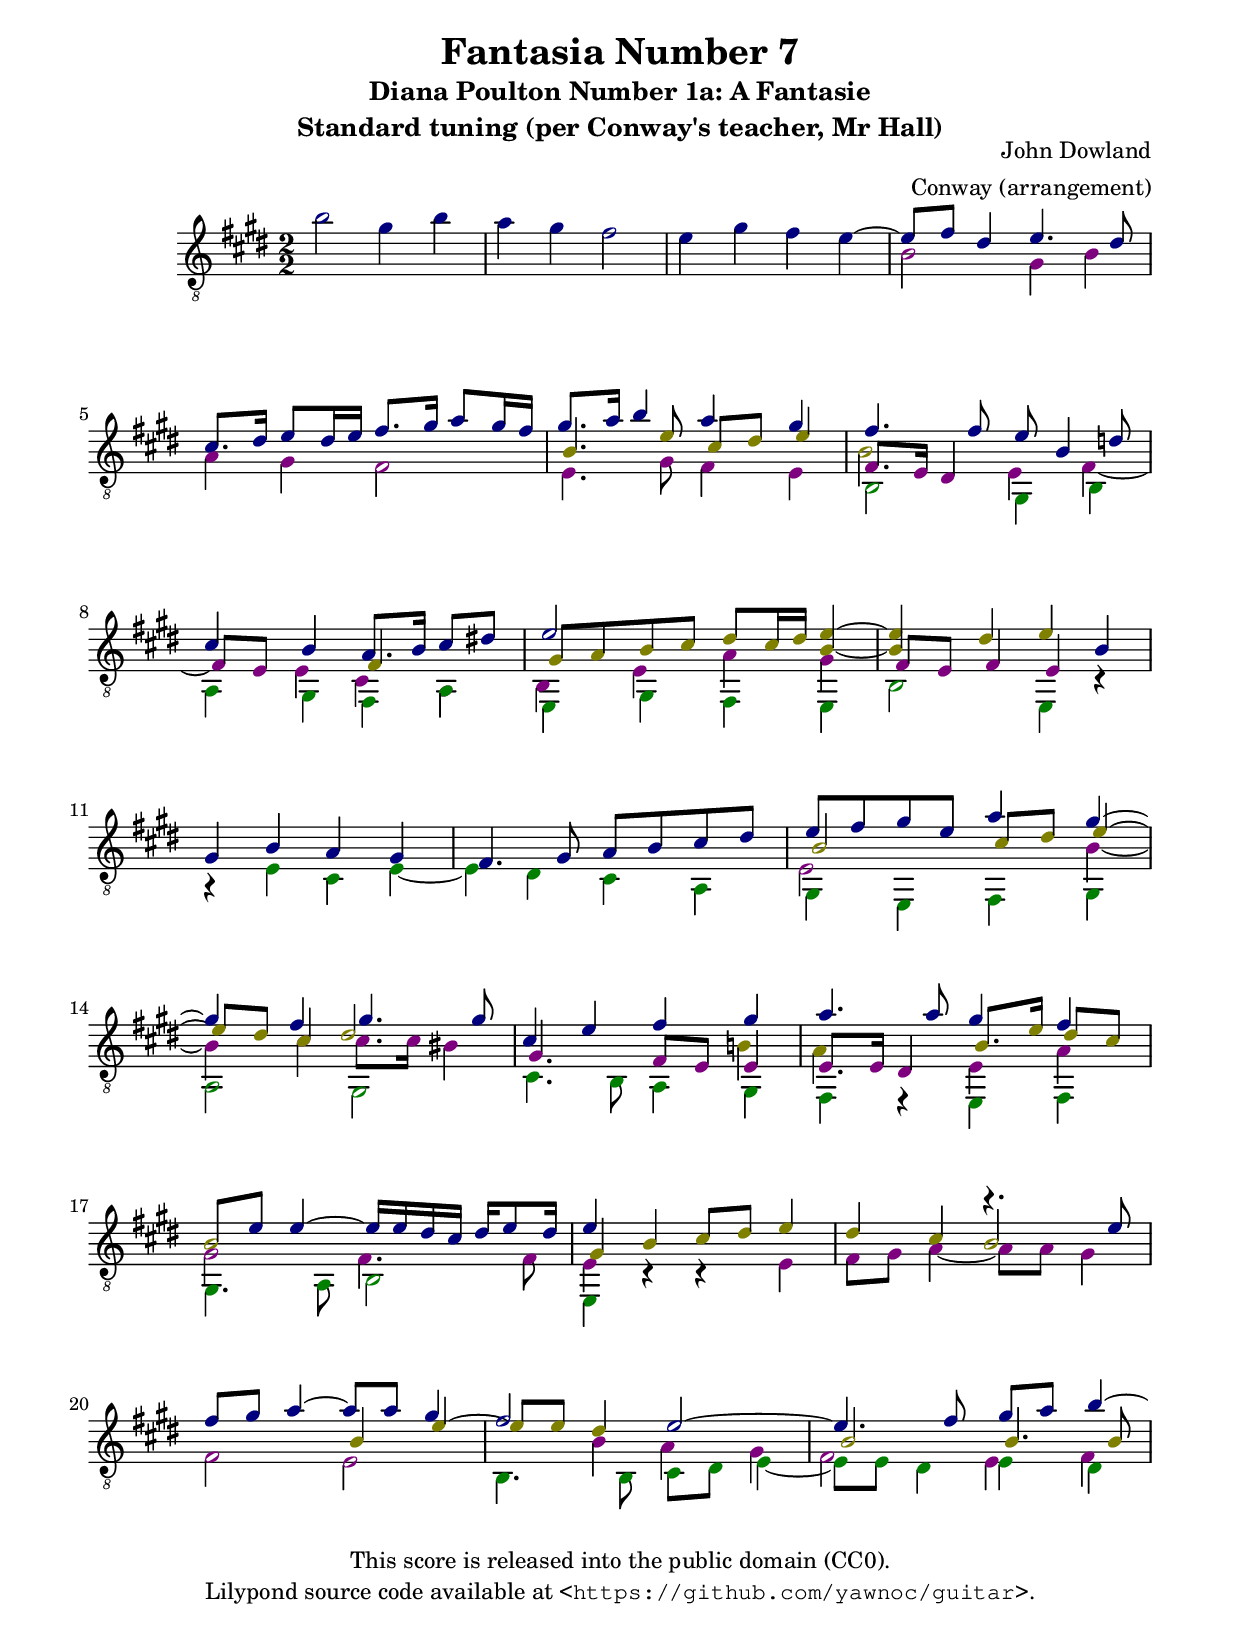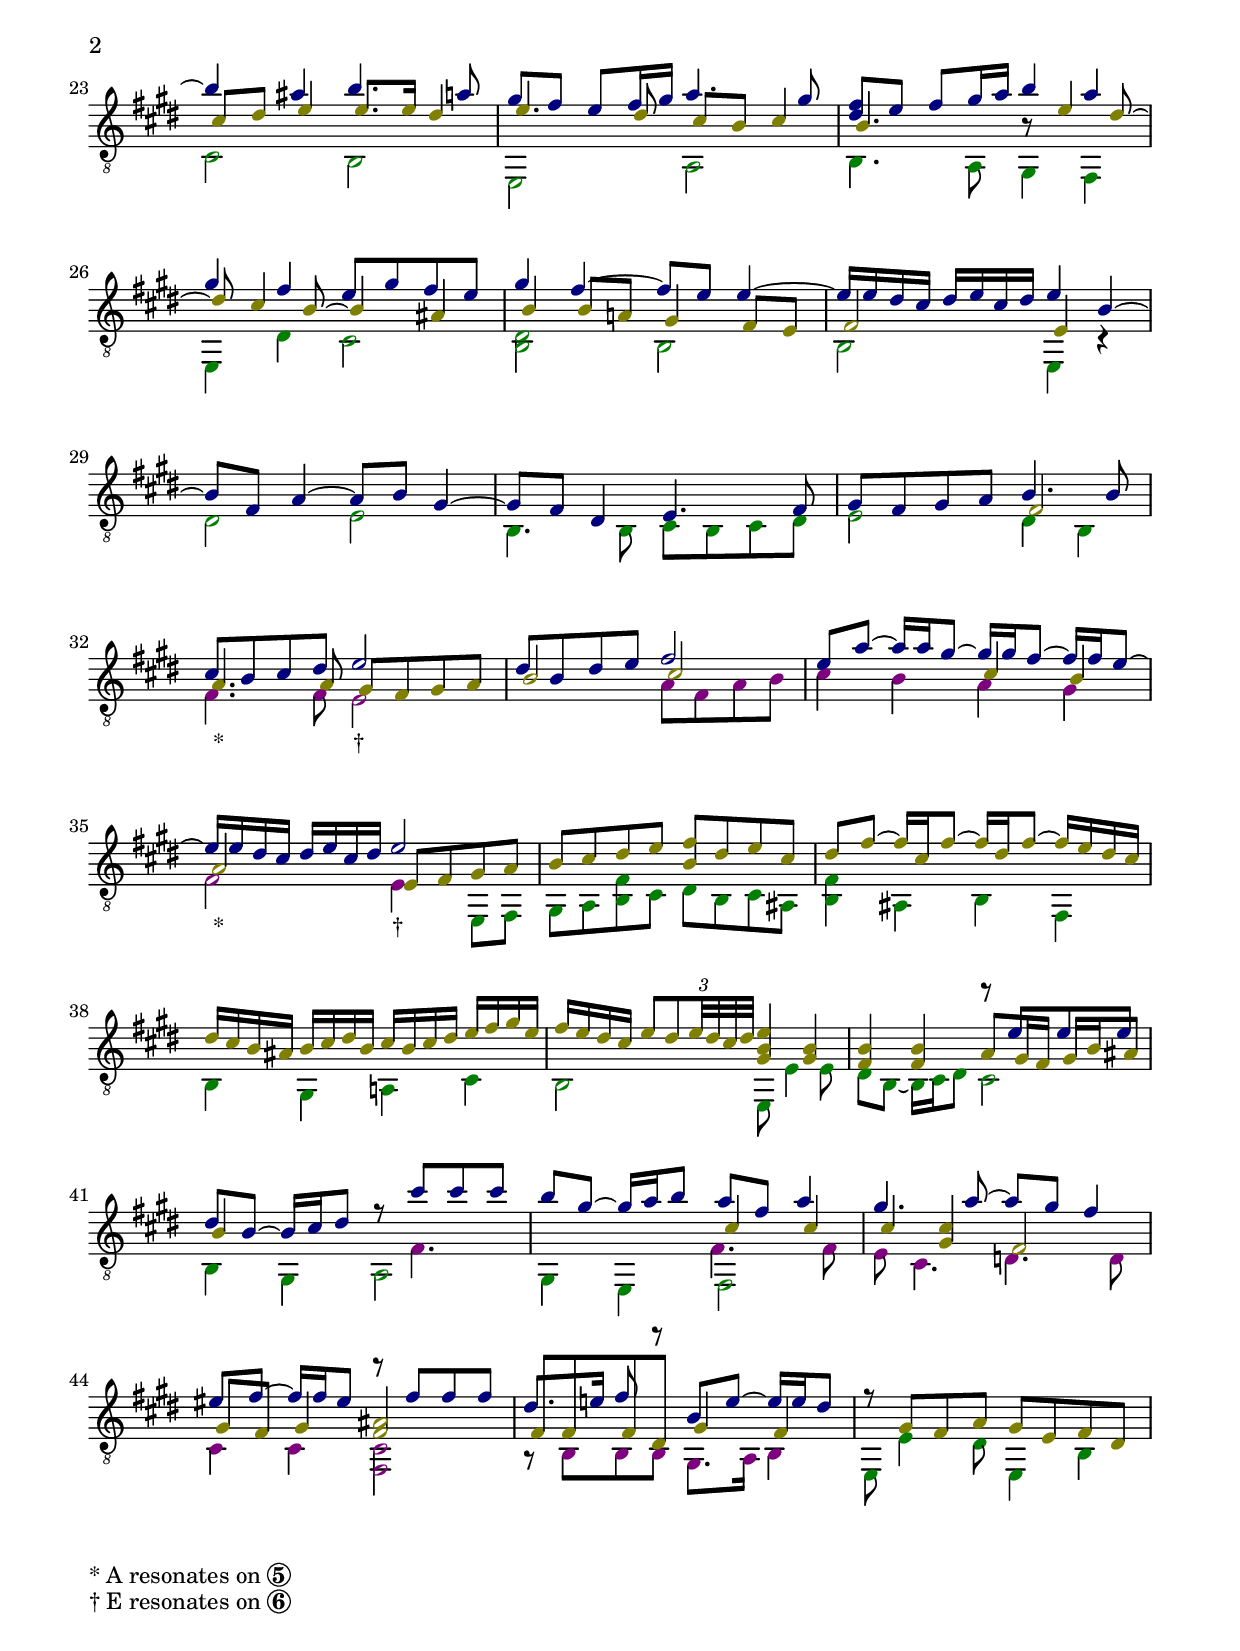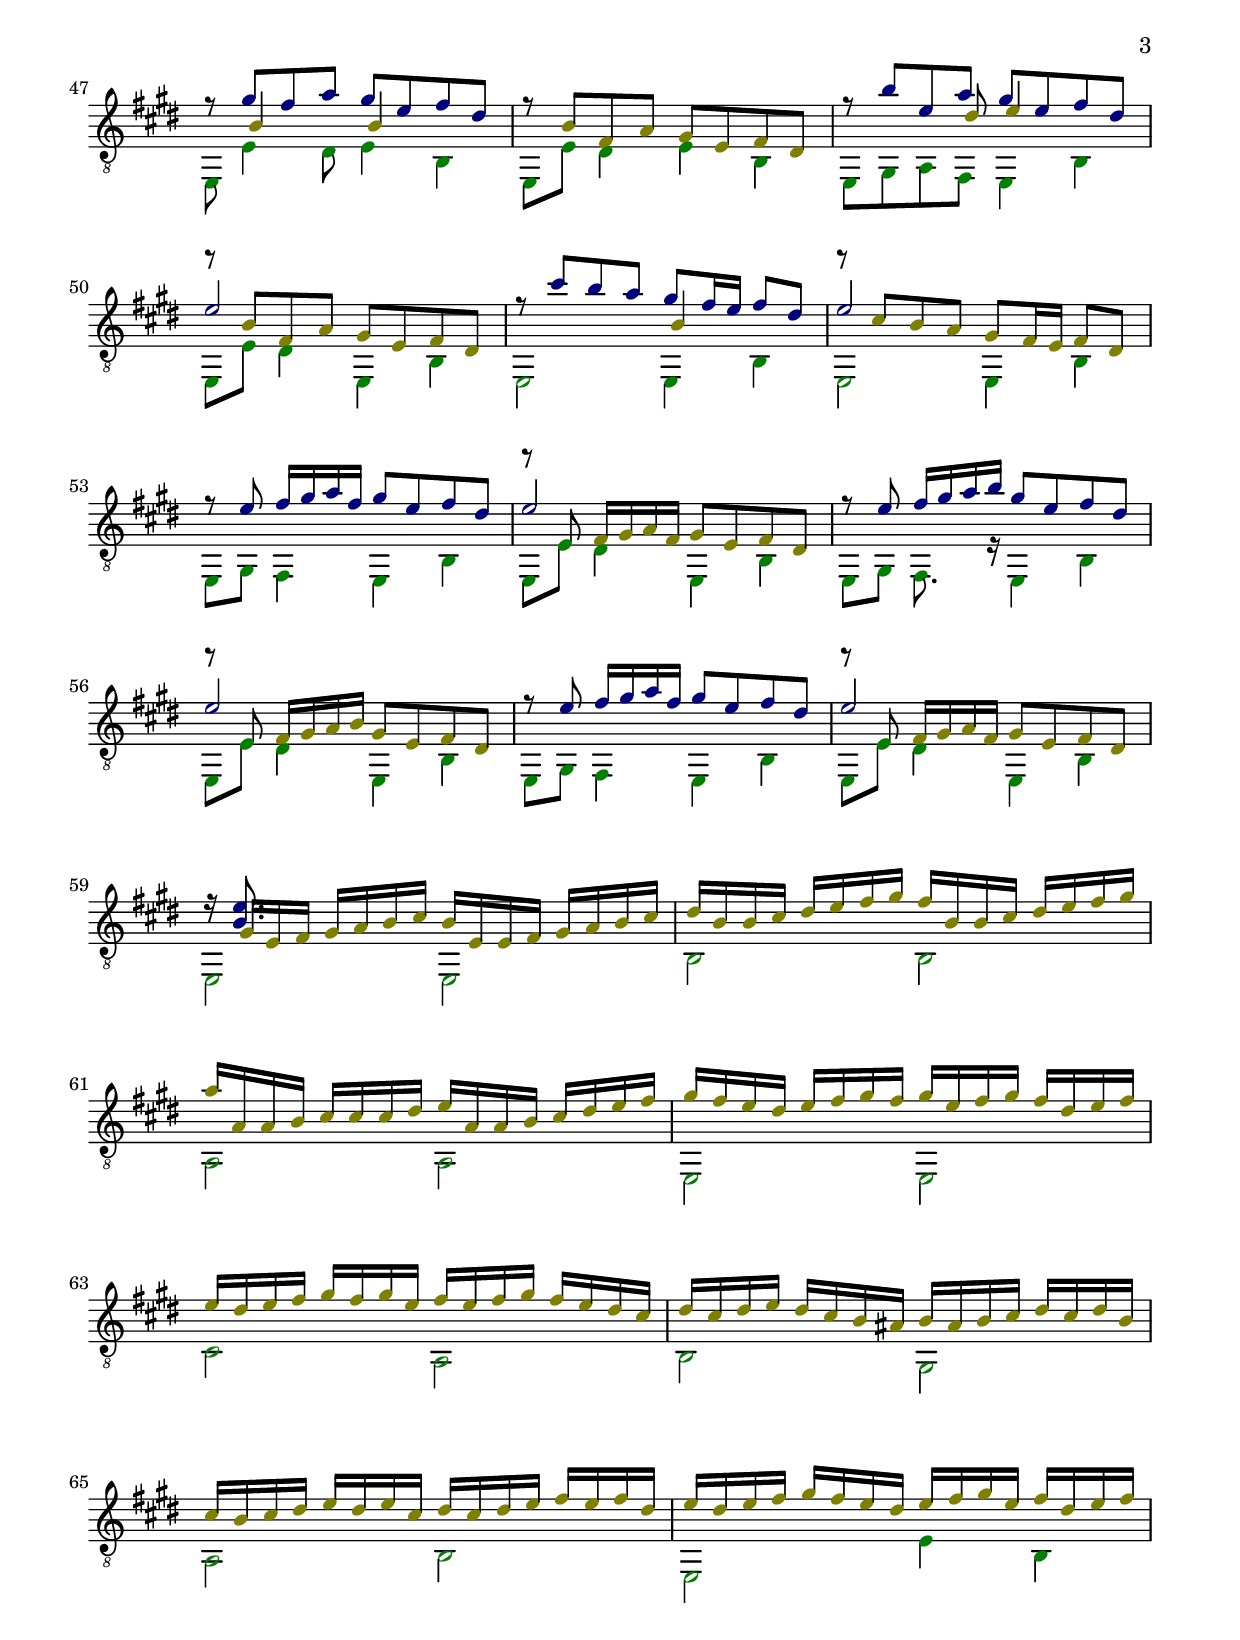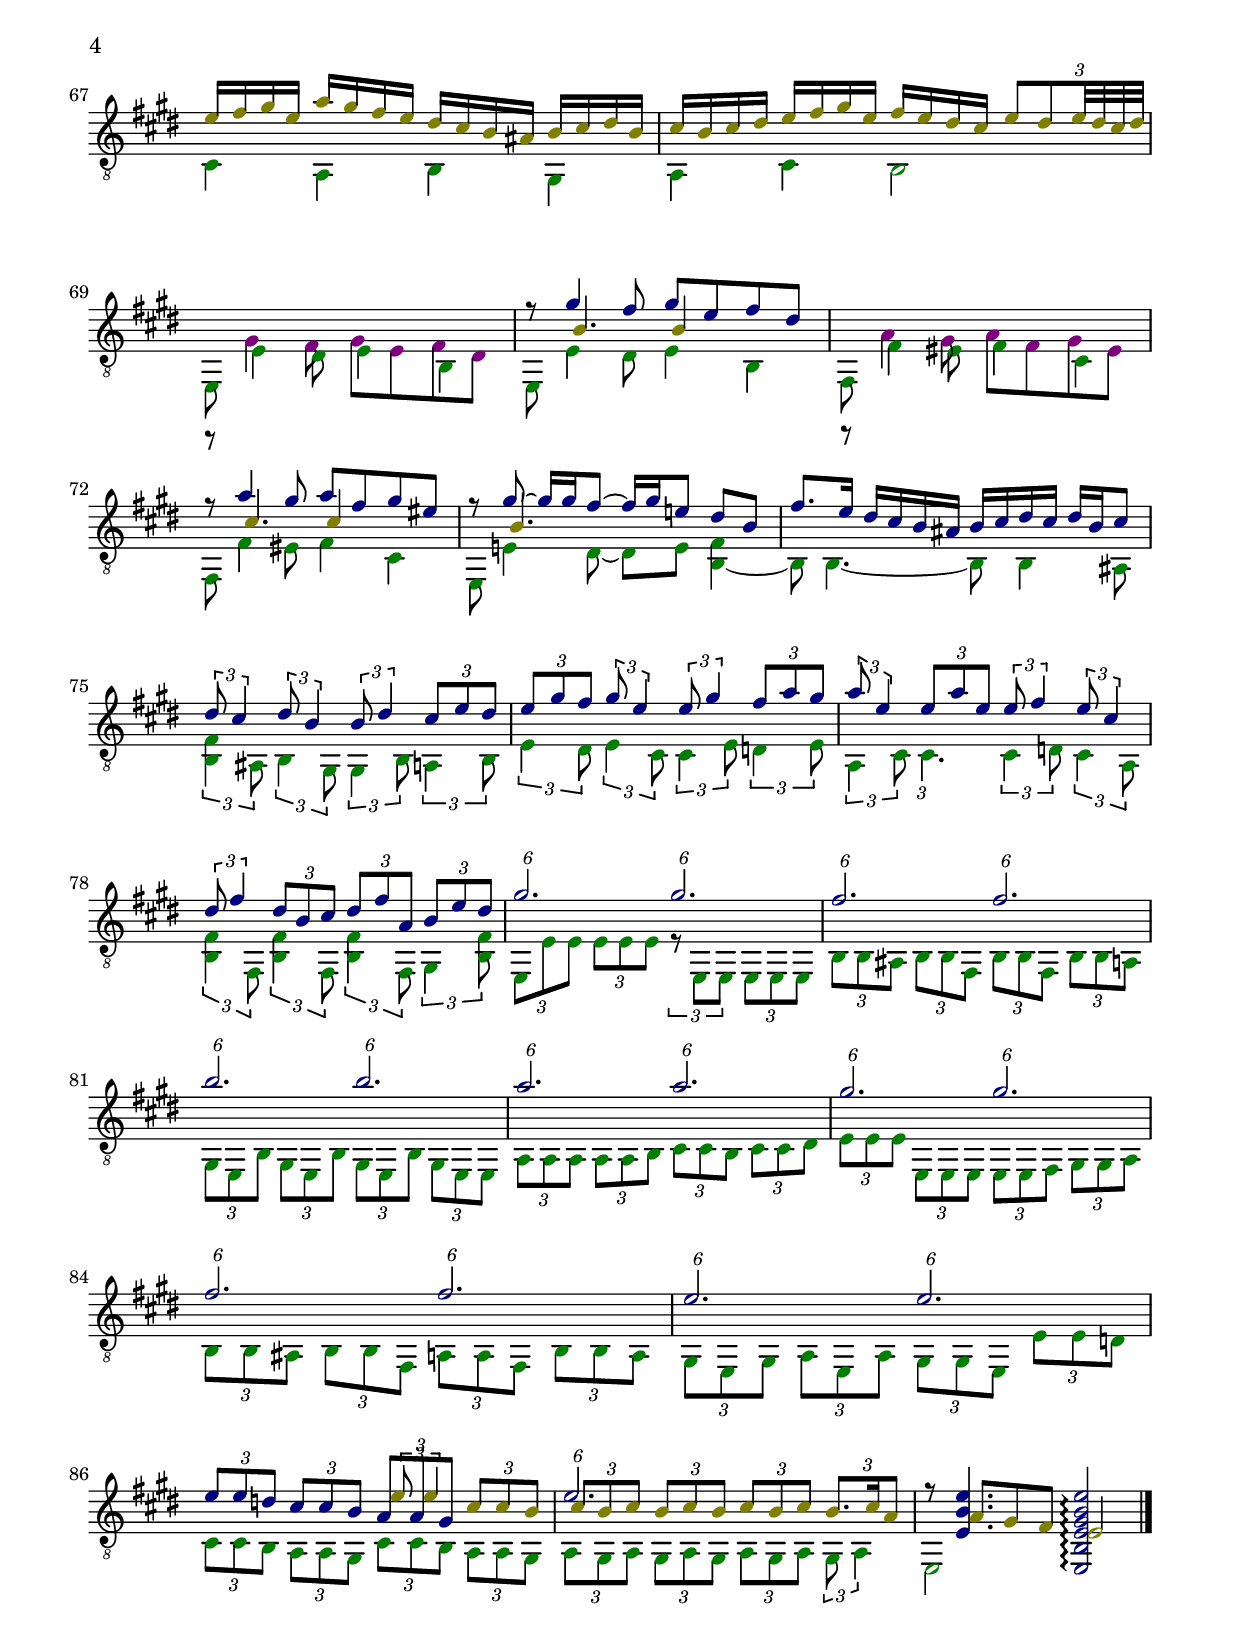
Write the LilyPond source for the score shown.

\version "2.18.2"


%%%%%%%%%%%%%%%%%%%%%%%%%%%%%%%%%%%%%%%%%%%%%%%%%%%%%%%%%%%%%%%%
% General
%%%%%%%%%%%%%%%%%%%%%%%%%%%%%%%%%%%%%%%%%%%%%%%%%%%%%%%%%%%%%%%%

\paper {
  top-margin = 1.5\cm
  left-margin = 1.5\cm
  right-margin = 1.5\cm
  bottom-margin = 1.5\cm
  ragged-last-bottom = ##f
  footnote-separator-markup = \markup { \vspace #1.5 }
}

globalSettings = {
  \accidentalStyle modern
  \compressFullBarRests
  \mergeDifferentlyHeadedOn
  \mergeDifferentlyDottedOn
  \numericTimeSignature
  \pointAndClickOff
  \override TextScript.extra-offset = #'(0 . 0.7)
  \override Score.FootnoteItem.annotation-line = ##f
}

origin-url = "https://github.com/yawnoc/guitar"

\header {
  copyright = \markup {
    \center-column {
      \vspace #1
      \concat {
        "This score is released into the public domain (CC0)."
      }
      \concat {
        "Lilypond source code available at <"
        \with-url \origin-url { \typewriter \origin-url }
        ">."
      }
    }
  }
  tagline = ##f
}

triplet = #(define-music-function
  (parser location music) (ly:music?)
  #{
    \tuplet 3/2 { $music }
  #}
)

tripletDuple = #(define-music-function
  (parser location music) (ly:music?)
  #{
    \tuplet 6/4 { $music }
  #}
)

overrideBeamedStemLengths = #(define-scheme-function
  (parser location lengths) (list?)
  #{
    \override Stem.details.beamed-lengths = $lengths
  #}
)
revertBeamedStemLengths = { \revert Stem.details.beamed-lengths }

overrideBeamVerticalPositions = #(define-scheme-function
  (parser location positions) (pair?)
  #{
    \override Beam.positions = $positions
  #}
)

%%%%%%%%%%%%%%%%%%%%%%%%%%%%%%%%%%%%%%%%%%%%%%%%%%%%%%%%%%%%%%%%
% Semantic bar lines
%%%%%%%%%%%%%%%%%%%%%%%%%%%%%%%%%%%%%%%%%%%%%%%%%%%%%%%%%%%%%%%%

barLineGoto = { \bar "||" }
barLineKeyChange = { \bar "||" }
barLineEnd = { \bar "|." }

%%%%%%%%%%%%%%%%%%%%%%%%%%%%%%%%%%%%%%%%%%%%%%%%%%%%%%%%%%%%%%%%
% Guitar notation
%%%%%%%%%%%%%%%%%%%%%%%%%%%%%%%%%%%%%%%%%%%%%%%%%%%%%%%%%%%%%%%%

stringNumbersAbove = { \set stringNumberOrientations = #'(up) }
stringNumbersBelow = { \set stringNumberOrientations = #'(down) }

fingeringAbove = { \set fingeringOrientations = #'(up) }
fingeringBelow = { \set fingeringOrientations = #'(down) }
fingeringAleft = { \set fingeringOrientations = #'(left) }
fingeringAright = { \set fingeringOrientations = #'(right) }

startGraceMusic = {
  <>(
  \override Fingering.font-size = -6
}
stopGraceMusic = {
  \revert Fingering.font-size
  <>)
}

overrideHorizontalShift = #(define-scheme-function
  (parser location distance) (number?)
  #{
    \override NoteColumn.force-hshift = $distance
  #}
)
revertHorizontalShift = { \revert NoteColumn.force-hshift }

barreSpan = #(define-music-function
  (parser location label offsetPair music)
  (string? (pair? (cons 0 0)) ly:music?)
  (let
    (
      (elements (extract-named-music music '(NoteEvent EventChord)))
    )
    (if
      (pair? elements)
      (let
        (
          (first-element (first elements))
          (last-element (last elements))
        )
        (set!
          (ly:music-property first-element 'articulations)
          (cons
            (make-music 'TextSpanEvent 'span-direction -1)
            (ly:music-property first-element 'articulations)
          )
        )
        (set!
          (ly:music-property last-element 'articulations)
          (cons
            (make-music 'TextSpanEvent 'span-direction 1)
            (ly:music-property last-element 'articulations)
          )
        )
      )
    )
  )
  #{
    \once \override TextSpanner.font-shape = #'upright
    \once \override TextSpanner.style = #'line
    \once \override TextSpanner.extra-offset = #offsetPair
    \once \override TextSpanner.bound-details = #`(
      (left
        (text . ,#{ \markup { \raise #-0.7 { #label \hspace #0.7 }} #})
        (Y . 0)
        (padding . -0.8)
        (attach-dir . -2)
      )
      (right
        (text . ,#{ \markup { \draw-line #'(0 . -1.3) } #}) ;; draw hook
        (Y . 0)
        (padding . -0.5)
        (attach-dir . 2)
      )
    )
    \once \override TextSpanner #'after-line-breaking = #(lambda (grob)
      (let*
        (
          (originalGrob (ly:grob-original grob))
          (splitGrobs (ly:spanner-broken-into originalGrob))
        )
        (if
          (and
            (>= (length splitGrobs) 2)
            (not (eq? (car (last-pair splitGrobs)) grob))
          )
          (begin
            (ly:grob-set-nested-property! grob
              '(bound-details right text)
              #{ \markup { \draw-line #'(0 . 0) } #} ;; suppress draw hook
            )
            (ly:grob-set-property! grob
              'extra-offset
              (cons
                (car offsetPair)
                (+ (cdr offsetPair) 0.7) ;; correction for suppressed hook
              )
            )
            (ly:grob-set-nested-property! grob
              '(bound-details right padding)
              #'-3 ;; increase spanner length
            )
          )
        )
      )
    )
    $music
  #}
)

barre = #(define-scheme-function
  (parser location label) (string?)
  #{
    \markup {
      \center-align {
        \hspace #0.7
        $label
      }
    }
  #}
)

nudgeNextBarre = #(define-scheme-function
  (parser location distance) (number?)
  #{
    \once \override TextScript.X-offset = $distance
  #}
)

position = #(define-scheme-function
  (parser location label) (string?)
  #{
    \markup {
      \center-align {
        \hspace #0.5
        $label
      }
    }
  #}
)

#(define-markup-command
  (markupString layout properties stringNumber) (markup?)
  (interpret-markup layout properties
    #{
      \markup \circle { \bold #stringNumber }
    #}
  )
)

#(define-markup-command
  (resonatesOn layout properties note stringNumber) (markup? markup?)
  (interpret-markup layout properties
    #{
      \markup { #note "resonates on" \markupString #stringNumber }
    #}
  )
)

%%%%%%%%%%%%%%%%%%%%%%%%%%%%%%%%%%%%%%%%%%%%%%%%%%%%%%%%%%%%%%%%
% Goto statements
%%%%%%%%%%%%%%%%%%%%%%%%%%%%%%%%%%%%%%%%%%%%%%%%%%%%%%%%%%%%%%%%

overrideGotoVisibility = {
  \once \override Score.RehearsalMark #'break-visibility = #'#(#t #t #f)
}

makeGotoMark = #(define-scheme-function
  (parser location label) (string?)
  #{
    \mark \markup { \small \italic $label }
  #}
)

simultaneousMarkSeparator = {
  \cadenzaOn
    s1073741824 % stupid, but works
  \cadenzaOff
}

coda = {
  \overrideGotoVisibility
  \mark \markup { \musicglyph #"scripts.coda" }
}

fine = {
  \overrideGotoVisibility
  \makeGotoMark Fine
}

dcAlCoda = {
  \overrideGotoVisibility
  \makeGotoMark "D.C. al Coda"
}

dcAlFine = {
  \overrideGotoVisibility
  \makeGotoMark "D.C. al Fine"
}

toCoda = {
  \overrideGotoVisibility
  \makeGotoMark "to Coda"
}



\header {
  title = "Fantasia Number 7"
  subtitle = \markup {
    \center-column {
      "Diana Poulton Number 1a: A Fantasie"
      "Standard tuning (per Conway's teacher, Mr Hall)"
    }
  }
  composer = "John Dowland"
  arranger = "Conway (arrangement)"
}


initialSignatures = {
  \clef "treble_8"
  \key e \major
  \time 2/2
  \set Timing.beamExceptions = #'()
  \set Timing.baseMoment = #(ly:make-moment 1/4)
  \set Timing.beatStructure = #'(1 1 1 1)
  \set Timing.beamExceptions = #'(
    (
      end
        .
      (
        ((1 . 8) . (4 4)) ;; quavers by fours
        ((1 . 12) . (3 3 3 3)) ;; anything shorter by beat
      )
    )
  )
}


highVoiceMusic = {
  
  \override NoteHead.color = #darkblue
  
  % Main theme high
  \barNumberCheck #1
  \relative c'' {
    \stemDown
    b2 gis4 b |
    a gis fis2 |
    e4 gis fis e~ |
    \stemUp
    e8 fis dis4 e4. dis8 |
    cis8. dis16 e8 dis16 e fis8. gis16 a8 gis16 fis |
    gis8. a16 b4 a gis |
    fis4. fis8 e8 b4 d8 |
    cis4 b a8. b16 cis8 dis |
    e2 s2 |
    s2 s4
  }
  
  % Main theme low
  \barNumberCheck #10
  \relative c' {
    b4 |
    gis b a gis |
    fis4. gis8 a b cis dis |
    e fis gis e a4 gis~ |
    gis
      \shiftOn
        \once \overrideHorizontalShift #-0.5
        fis
      \shiftOff
      \once \overrideHorizontalShift #0.5 gis4. gis8 |
    \once \overrideHorizontalShift #-0.25 cis,4 e fis gis |
    a4. a8 gis4 fis |
    \once \hide NoteHead b,8 e e4~ e16 e dis cis dis16 e8 dis16 |
    e4
  }
  
  % Tee-tee taa high
  \barNumberCheck #18
  \relative c'' {
    s4 s2 |
    s2 c4.\rest e,8 |
    fis8 gis a4~ a8 a gis4 |
    fis2 e2~ |
    e4. fis8 gis8 a b4~ |
    b ais b4. a8 |
    gis8 fis e8 fis16 gis a4. gis8 |
    <fis dis>8 e fis8 gis16 a b4 a |
    gis fis e8 gis fis e |
    gis4 fis~ fis8 e e4~ |
    e16 e dis cis dis e cis dis e4
  }
  
  % Tee-tee taa low
  \barNumberCheck #28
  \relative c' {
    b4~ |
    b8 fis a4~ a8 b gis4~ |
    gis8 fis dis4 e4. fis8 |
    gis fis gis a b4. b8 |
    cis b cis dis e2 |
    dis8 b dis e fis2 |
    e8 a~ a16 a gis8~ gis16 gis fis8~ fis16 fis e8~ |
    e16 e dis cis dis e cis dis e2 |
  }
  
  % Ascending scale
  \barNumberCheck #36
  {
    s1 * 3 |
    s2
  }
  
  % Tee-tee-tee
  \barNumberCheck #39
  \relative c' {
    s2 |
    s2 r8 e e e |
    dis b~ b16 cis dis8 r8 cis' cis cis |
    b8 gis~ gis16 a b8 a8 fis a4 |
    gis4. a8~ a gis fis4 |
    eis8 fis~ fis16 fis eis8 r8 fis fis fis |
    dis8. e16 fis8 r b,8 e~ e16 e dis8 |
  }
  
  % Majestic theme
  \barNumberCheck #46
  \relative c'' {
    s1 |
    r8 gis fis a gis e fis dis |
    s1 |
    r8 b' e, a gis e fis dis |
    e2 s2 |
    r8 cis' b a gis8 fis16 e fis8 dis |
    e2 s2 |
    r8 e fis16 gis a fis gis8 e fis dis |
    e2 s2 |
    r8 e fis16 gis a b gis8 e fis dis |
    e2 s2 |
    r8 e fis16 gis a fis gis8 e fis dis |
    e2 s2 |
  }
  
  % Scale runs
  \barNumberCheck #59
  \relative c' {
    r16 <e b>8. s4 s2 |
    s1 * 9 |
  }
  
  % Majestic interlude
  \barNumberCheck #69
  \relative c'' {
    s1 |
    r8 gis4 fis8 gis e fis dis |
    s1 |
    r8 a'4 gis8 a fis gis eis |
    r8 gis~ gis16 gis fis8~ fis16 gis e8 dis b |
    fis'8. e16 dis cis b ais
      b16 cis dis cis dis b cis8 |
  }
  
  % Triple runs
  \barNumberCheck #75
  \relative c' {
    \triplet { dis8 cis4 } \triplet { dis8 b4 }
      \triplet { b8 dis4 } \triplet { cis8 e dis } |
    \triplet { e8 gis fis } \triplet { gis8 e4 }
      \triplet { e8 gis4 } \triplet { fis8 a gis } |
    \triplet { a8 e4 } \triplet { e8 a e }
      \triplet { e8 fis4 } \triplet { e8 cis4 } |
    \triplet { dis8 fis4 } \triplet { dis8 b cis }
      \triplet { dis8 fis a, } \triplet { b e dis } |
    \tripletDuple { gis2. } \tripletDuple { gis } |
    \tripletDuple { fis } \tripletDuple { fis } |
    \tripletDuple { b } \tripletDuple { b } |
    \tripletDuple { a } \tripletDuple { a } |
    \tripletDuple { gis } \tripletDuple { gis } |
    \tripletDuple { fis } \tripletDuple { fis } |
    \tripletDuple { e } \tripletDuple { e } |
    \triplet { e8 e d } \triplet { cis cis b }
      \triplet { a a gis } s4 |
    \tripletDuple { e'2. } s2 |
  }
  
  % Finishing chords
  \barNumberCheck #88
  \relative c {
    r8 <e b' e>4.
      <e, b' e gis b e>2 \arpeggio
      \barLineEnd
  }
  
}


lowVoiceMusic = {
  
  \override NoteHead.color = #darkgreen
  
  % Main theme high
  \barNumberCheck #1
  \relative c {
    s1 * 6 |
    b2 gis4 b |
    a gis fis a |
    e gis fis e |
    b'2 e,4
  }
  
  % Main theme low
  \barNumberCheck #10
  \relative c {
    r4 |
    r4 e cis e~ |
    e dis cis a |
    gis e fis gis |
    a2 gis |
    cis4. b8 a4 gis |
    fis r e fis |
    gis4. a8 b2 |
    e,4
  }
  
  % Tee-tee taa high
  \barNumberCheck #18
  \relative c {
    s4 s4 s4 |
    s1 * 2 |
    b4. b8 cis8 dis e4~ |
    e8 e dis4 e4 dis |
    cis2 b |
    e, a |
    b4. a8 gis4 fis |
    e dis' cis2 |
    <b dis> b |
    b e,4
  }
  
  % Tee-tee taa low
  \barNumberCheck #28
  \relative c {
    r4 |
    dis2 e |
    b4. b8 cis b cis dis |
    e2 dis4 b |
    s1 * 3 |
    s2
  }
  
  % Ascending scale
  \barNumberCheck #35
  \relative c, {
    s4 e8 fis |
    gis a <b fis'> cis dis b cis ais |
    <b fis'>4 ais b fis |
    b gis a cis |
    b2
  }
  
  % Tee-tee-tee
  \barNumberCheck #39
  \relative c, {
    e8 e'4 e8 |
    dis8 b~ b16 cis dis8 cis2 |
    b4 gis a2 |
    gis4 e fis2 |
    s1 * 3 |
  }
  
  % Majestic theme
  \barNumberCheck #46
  \relative c, {
    e8 e'4 dis8 e,4 b' |
    e,8 e'4 dis8 e4 b |
    e,8 e' dis4 e b |
    e,8 gis a fis e4 b' |
    e,8 e' dis4 e, b' |
    e,2 e4 b' |
    e,2 e4 b' |
    e,8 gis fis4 e b' |
    e,8 e' dis4 e, b' |
    e,8[ gis] fis8. r16 e4 b' |
    e,8 e' dis4 e, b' |
    e,8 gis fis4 e b' |
    e,8 e' dis4 e, b' |
  }
  
  % Scale runs
  \barNumberCheck #59
  \relative c, {
    e2 e |
    b' b |
    a a |
    e e |
    cis' a |
    b gis |
    a b |
    e, e'4 b |
    cis a b gis |
    a cis b2 |
  }
  
  % Majestic interlude
  \barNumberCheck #69
  \relative c, {
    e8 e'4 dis8 e4 b |
    e,8 e'4 dis8 e4 b |
    fis8 fis'4 eis8 fis4 cis |
    fis,8 fis'4 eis8 fis4 cis |
    e,8 e'4 dis8~ dis e <b~ fis'>4 |
    b8 b4.~ b8 b4 ais8 |
  }
  
  % Triple runs
  \barNumberCheck #75
  \relative c {
    \triplet { <b fis'>4 ais8 } \triplet { b4 gis8 }
      \triplet { gis4 b8 } \triplet { a4 b8 } |
    \triplet { e4 dis8 } \triplet { e4 cis8 }
      \triplet { cis4 e8 } \triplet { d4 e8 } |
    \triplet { a,4 cis8 } \triplet { cis4. }
      \triplet { cis4 d8 } \triplet { cis4 a8 } |
    \triplet { <b fis'>4 fis8 } \triplet { <b fis'>4 fis8 }
      \triplet { <b fis'>4 fis8 } \triplet { gis4 <b fis'>8 } |
    \triplet { e,8 e' e } \triplet { e e e }
      \triplet { r e, e } \triplet { e e e } |
    \triplet { b' b ais } \triplet { b b fis }
      \triplet { b b fis } \triplet { b b a } |
    \triplet { gis e b' } \triplet { gis e b' }
      \triplet { gis e b' } \triplet { gis e e } |
    \triplet { a a a } \triplet { a a b }
      \triplet { cis cis b } \triplet { cis cis dis } |
    \triplet { e e e } \triplet { e, e e }
      \triplet { e e fis } \triplet { gis gis a } |
    \triplet { b b ais } \triplet { b b fis }
      \triplet { a a fis } \triplet { b b a } |
    \triplet { gis e gis } \triplet { a e a }
      \triplet { gis gis e } \triplet { e' e d } |
    \triplet { cis cis b } \triplet { a a gis }
      \triplet { cis cis b } \triplet { a a gis } |
    \triplet { a gis a } \triplet { gis a gis }
      \triplet { a gis a } \triplet { gis8 a4 } |
  }
  
  % Finishing chords
  \barNumberCheck #88
  \relative c, {
    e2 s2 |
  }
  
}


upperMiddleVoiceMusic = {
  
  \override NoteHead.color = #darkyellow
  
  % Main theme high
  \barNumberCheck #1
  \relative c' {
    s1 * 5 |
    \once \overrideHorizontalShift #0.4 b4. e8 cis8 dis e4 |
    \stemDown
    b2 s2 |
    \stemUp
    s2 fis4 s4 |
    gis8 a b cis dis8 cis16 \shiftOff dis <e~ b_~>4 |
    <e b> dis e
    \shiftOn
  }
  
  % Main theme low
  \barNumberCheck #10
  \relative c' {
    s4 |
    s1 * 2 |
    b2 cis8 dis e4~ |
    e8 dis
      \shiftOff cis4 \shiftOn
      \once \overrideHorizontalShift #-0.75 dis2 |
    s2 s4 \stemDown b4 |
    a4 s4 \stemUp b8. e16 dis8 cis |
      \once \overrideHorizontalShift #-0.07
      \once \hide Stem
        b2
      s2 |
    gis4
  }
  
  % Tee-tee taa high
  \barNumberCheck #18
  \relative c' {
    b4 cis8 dis e4 |
    dis4 cis b2 |
    s2 b4 e~ |
    e8 e dis4 s2 |
    b2 b4. b8 |
    cis8 dis e4 e8. e16 dis4 |
    e4. dis8 cis8 b cis4 |
    b4. s8 b8\rest e4 dis8~ |
    dis8 cis4 b8~ b4 ais |
    b4 b8 a gis4 fis8 e |
    fis2 e4
  }
  
  % Tee-tee taa low
  \barNumberCheck #28
  \relative c {
    s4 |
    s1 * 2 |
    s2 fis2 |
    \footnote "*" #'(0 . -4) \markup { "*" \resonatesOn A 5 }
    a4. a8 gis fis gis a |
    b2 cis |
    s2 cis4 b |
    \footnote "*" #'(0 . -4) \markup { }
    a2
  }
  
  % Ascending scale
  \barNumberCheck #35
  \relative c {
    e8 fis gis a |
    b cis dis e <fis b,> dis e cis |
    dis fis~ fis16 cis fis8~ fis16 dis fis8~ fis16 e dis cis |
    dis cis b ais b cis dis b cis b cis dis e fis gis e |
    fis e dis cis \triplet { e8 dis e32 dis cis dis } <e b gis>4
  }
  
  % Tee-tee-tee
  \barNumberCheck #39
  \relative c' {
    <b gis>4 |
    <b fis> <b fis> a8 gis16 fis gis16 b ais8 |
    b4 s4 s2 |
    s2 cis4 cis |
    cis <cis gis> fis,2 |
    gis8 fis gis4 <ais fis>2 |
    fis8 fis fis dis gis4 fis |
  }
  
  % Majestic theme
  \barNumberCheck #46
  \relative c' {
    r8 gis fis a gis e fis dis |
    s8 b'4 s8 b4 s4 |
    r8 b8 fis a gis e fis dis |
    s4. dis'8 e4 s4 |
    r8 b8 fis a gis e fis dis |
    s2 b'4 s4 |
    r8 cis b a gis8 fis16 e fis8 dis |
    s1 |
    r8 e fis16 gis a fis gis8 e fis dis |
    s1 |
    r8 e fis16 gis a b gis8 e fis dis |
    s1 |
    r8 e fis16 gis a fis gis8 e fis dis |
  }
  
  % Scale runs
  \barNumberCheck #59
  \relative c' {
    s16 gis e fis gis a b cis
      b e, e fis gis a b cis |
    dis b b cis dis e fis gis
      fis b, b cis dis e fis gis |
    a a, a b cis cis cis dis
      e a, a b cis dis e fis |
    gis fis e dis e fis gis fis
      gis e fis gis fis dis e fis |
    e dis e fis gis fis gis e
      fis e fis gis fis e dis cis |
    dis cis dis e dis cis b ais
      b ais b cis dis cis dis b |
    cis b cis dis e dis e cis
      dis cis dis e fis e fis dis |
    e dis e fis gis fis e dis
      e fis gis e
      fis dis e fis |
    e fis gis e
      a gis fis e
      dis cis b ais
      b cis dis b |
    cis b cis dis
      e fis gis e
      fis e dis cis
      \triplet { e8 dis e32 dis cis dis } |
  }
  
  % Majestic interlude
  \barNumberCheck #69
  \relative c' {
    s1 |
    s8 b4. b4 s4 |
    s1 |
    s8 cis4. cis4 s4 |
    s8 b4. s2 |
    s1 |
  }
  
  % Triple runs
  \barNumberCheck #75
  \relative c' {
    s1 * 11 |
    s2 \triplet { e8 e4 } \triplet { cis8 cis b } |
    \triplet { cis b cis } \triplet { b cis b }
      \triplet { cis b cis } \triplet { b8. cis16 a8 } |
  }
  
  % Finishing chords
  \barNumberCheck #88
  \relative c' {
    s8 a gis fis e2 |
  }
  
}


lowerMiddleVoiceMusic = {
  
  \override NoteHead.color = #darkmagenta
  
  % Main theme high
  \barNumberCheck #1
  \relative c' {
    s1 * 3 |
    \shiftOff
    b2 gis4 b |
    a gis fis2 |
    \once \overrideHorizontalShift #0.3 e4. gis8 fis4 e |
    \shiftOn
    \stemUp
    \once \overrideHorizontalShift #0 fis8. e16 dis4 \stemDown e4 fis~ |
    \stemUp
    fis8 e \stemDown e4 cis4 \once \overrideHorizontalShift #0 a |
    b e \overrideHorizontalShift #0 a gis |
    \revertHorizontalShift
    \stemUp
    fis8 e fis4 e
    \stemDown
  }
  
  % Main theme low
  \barNumberCheck #10
  \relative c {
    s4 |
    s1 * 2 |
    e2 s4 \overrideHorizontalShift #0 b'4~ |
    b \revertHorizontalShift
      \shiftOff cis \shiftOn
      \overrideBeamedStemLengths #'(3)
      \once \overrideHorizontalShift #0.3
        cis8. cis16
      \revertBeamedStemLengths
      bis4 |
    \stemUp
    \once \overrideHorizontalShift #0.2 gis4. s8
      \once \overrideHorizontalShift #0 fis8 e
      \once \overrideHorizontalShift #0 e4 |
    \once \overrideHorizontalShift #0 e8. e16 dis4
      \stemDown
      \overrideHorizontalShift #0 e4 a |
      \revertHorizontalShift
    \once \overrideHorizontalShift #-0.07 gis2 fis4. fis8 |
    \once \overrideHorizontalShift #0 e4
  }
  
  % Tee-tee taa high
  \barNumberCheck #18
  \relative c {
    \shiftOff
    r4 r e |
    fis8 gis a4~ a8 a gis4 |
    fis2 e |
    \shiftOn
    s4 b' a gis |
    fis2 e4 fis |
    s1 * 5 |
    s2 s4
  }
  
  % Tee-tee taa low
  \barNumberCheck #28
  \relative c {
    s4 |
    s1 * 3 |
    fis4. fis8
      \footnote "†" #'(0 . -2.5) \markup { "†" \resonatesOn E 6 }
      e2 |
    s2 a8 fis a b |
    cis4 b a gis |
    fis2
      \footnote "†" #'(0 . -2.5) \markup { }
      e4
  }
  
  % Ascending scale
  \barNumberCheck #35
  {
    s4 |
    s1 * 3 |
    s2
  }
  
  % Tee-tee-tee
  \barNumberCheck #39
  \relative c {
    s2 |
    s1 |
    s2 s8 fis4. |
    s2 fis4. fis8 |
    e8 cis4. d4. d8 |
    cis4 cis <cis fis,>2 |
    r8 b b b gis8. a16 b4 |
  }
  
  % Majestic theme
  \barNumberCheck #46
  {
    s1 * 13 |
  }
  
  % Scale runs
  \barNumberCheck #59
  {
    s1 * 10 |
  }
  
  % Majestic interlude
  \barNumberCheck #69
  \relative c' {
    r8 gis4 fis8 gis e fis dis |
    s1 |
    r8 a'4 gis8 a fis gis eis |
    s1 * 3 |
  }
  
}


allMusic = {
  \new Staff \with {
    midiInstrument = #"acoustic guitar (nylon)"
  }
  \globalSettings
  \initialSignatures
  <<
    << \highVoiceMusic >>
      \\
    << \lowVoiceMusic >>
      \\
    << \upperMiddleVoiceMusic >>
      \\
    << \lowerMiddleVoiceMusic >>
  >>
}


\score {
  \allMusic
}

\score {
  \allMusic
  \midi { }
}
